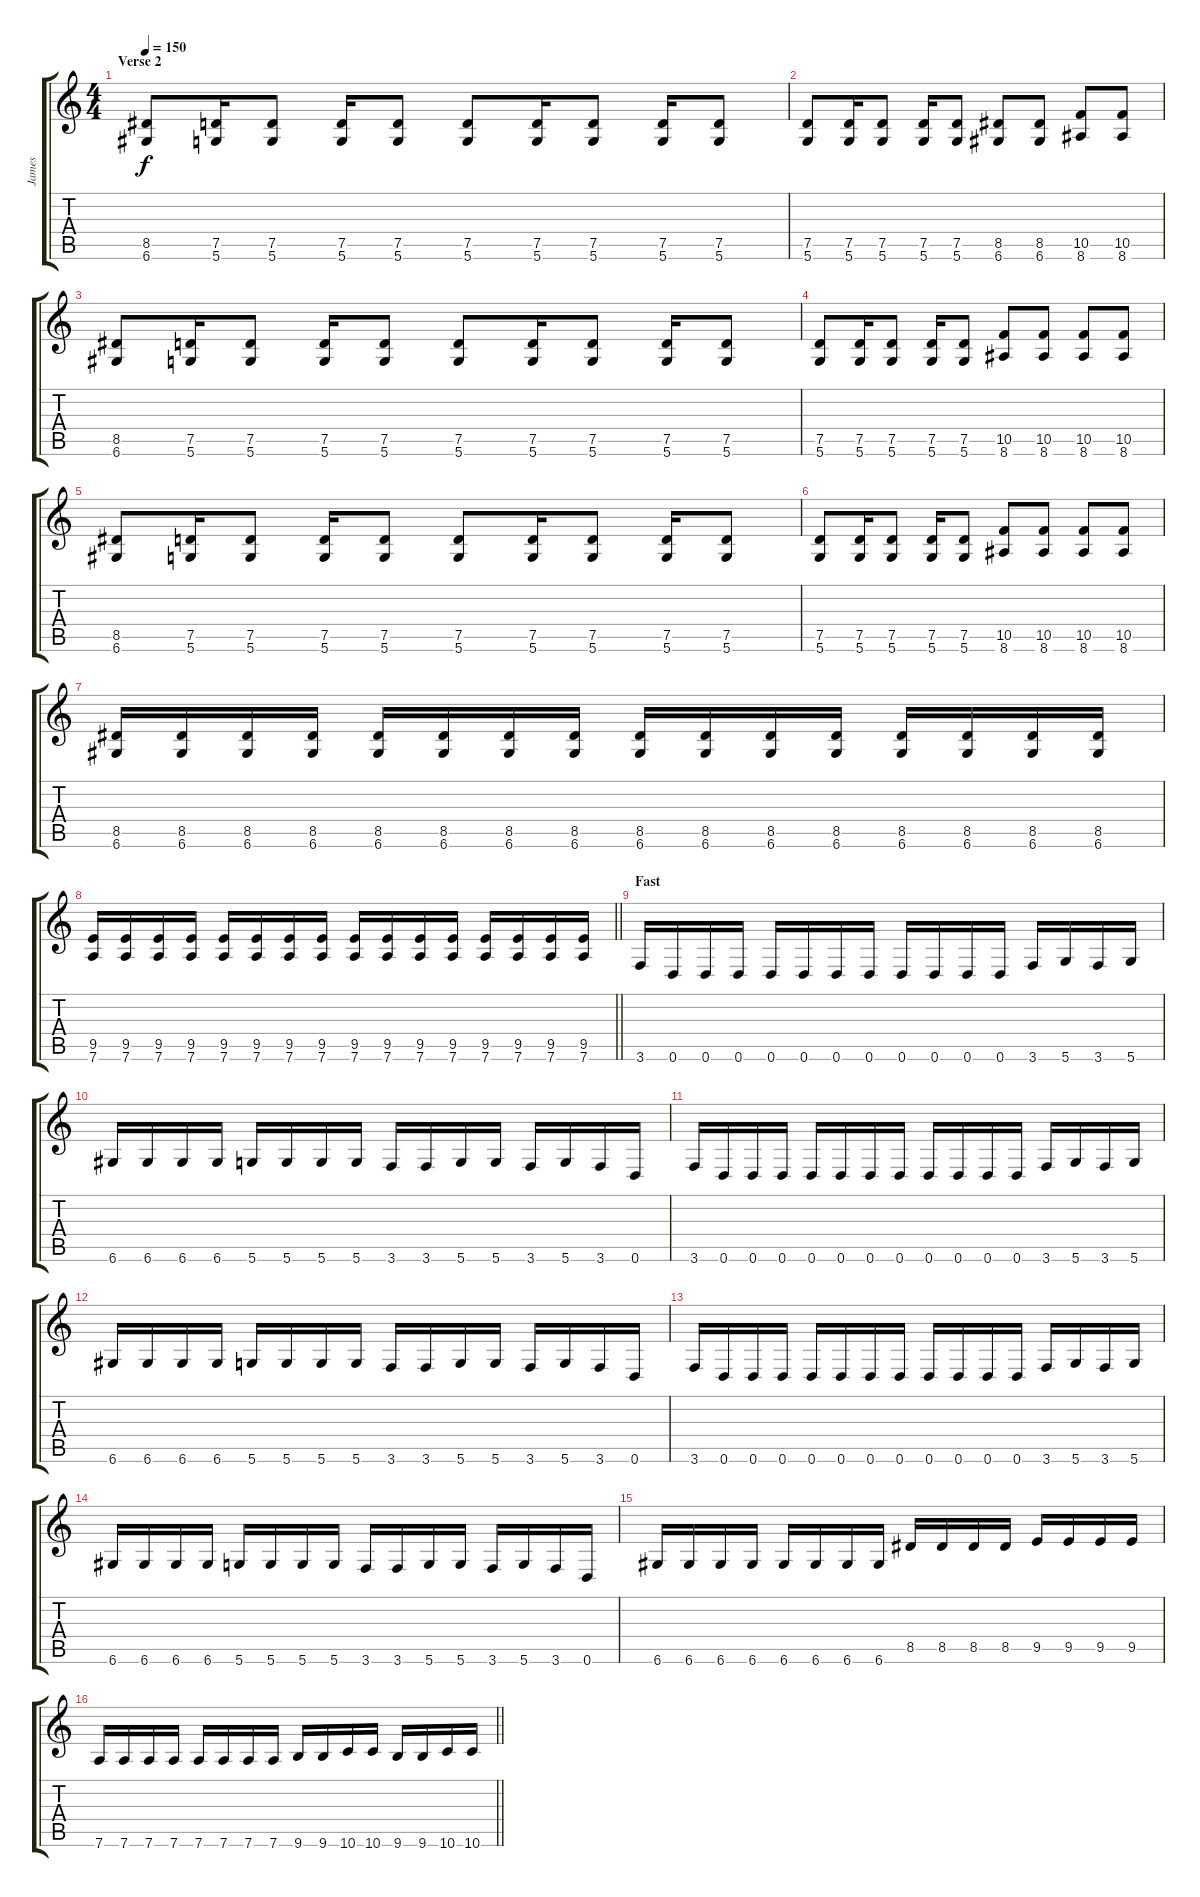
\track ("James" "James") {instrument distortionguitar}
\staff {score tabs}
\tuning (D4 A3 F3 C3 G2 D2) {hide}
\ts (4 4)
\section ("" "Verse 2")
\tempo 150
\clef g2
\ks c
(8.5 6.6).8{dy f} (7.5 5.6).16 (7.5 5.6).8 (7.5 5.6).16 (7.5 5.6).8 (7.5 5.6).8 (7.5 5.6).16 (7.5 5.6).8 (7.5 5.6).16 (7.5 5.6).8 |
(7.5 5.6).8 (7.5 5.6).16 (7.5 5.6).8 (7.5 5.6).16 (7.5 5.6).8 (8.5 6.6).8 (8.5 6.6).8 (10.5 8.6).8 (10.5 8.6).8 |
(8.5 6.6).8 (7.5 5.6).16 (7.5 5.6).8 (7.5 5.6).16 (7.5 5.6).8 (7.5 5.6).8 (7.5 5.6).16 (7.5 5.6).8 (7.5 5.6).16 (7.5 5.6).8 |
(7.5 5.6).8 (7.5 5.6).16 (7.5 5.6).8 (7.5 5.6).16 (7.5 5.6).8 (10.5 8.6).8 (10.5 8.6).8 (10.5 8.6).8 (10.5 8.6).8 |
(8.5 6.6).8 (7.5 5.6).16 (7.5 5.6).8 (7.5 5.6).16 (7.5 5.6).8 (7.5 5.6).8 (7.5 5.6).16 (7.5 5.6).8 (7.5 5.6).16 (7.5 5.6).8 |
(7.5 5.6).8 (7.5 5.6).16 (7.5 5.6).8 (7.5 5.6).16 (7.5 5.6).8 (10.5 8.6).8 (10.5 8.6).8 (10.5 8.6).8 (10.5 8.6).8 |
(8.5 6.6).16 (8.5 6.6).16 (8.5 6.6).16 (8.5 6.6).16 (8.5 6.6).16 (8.5 6.6).16 (8.5 6.6).16 (8.5 6.6).16 (8.5 6.6).16 (8.5 6.6).16 (8.5 6.6).16 (8.5 6.6).16 (8.5 6.6).16 (8.5 6.6).16 (8.5 6.6).16 (8.5 6.6).16 |
\barLineRight lightlight
(9.5 7.6).16 (9.5 7.6).16 (9.5 7.6).16 (9.5 7.6).16 (9.5 7.6).16 (9.5 7.6).16 (9.5 7.6).16 (9.5 7.6).16 (9.5 7.6).16 (9.5 7.6).16 (9.5 7.6).16 (9.5 7.6).16 (9.5 7.6).16 (9.5 7.6).16 (9.5 7.6).16 (9.5 7.6).16 |
\section ("" "Fast")
3.6.16 0.6.16 0.6.16 0.6.16 0.6.16 0.6.16 0.6.16 0.6.16 0.6.16 0.6.16 0.6.16 0.6.16 3.6.16 5.6.16 3.6.16 5.6.16 |
6.6.16 6.6.16 6.6.16 6.6.16 5.6.16 5.6.16 5.6.16 5.6.16 3.6.16 3.6.16 5.6.16 5.6.16 3.6.16 5.6.16 3.6.16 0.6.16 |
3.6.16 0.6.16 0.6.16 0.6.16 0.6.16 0.6.16 0.6.16 0.6.16 0.6.16 0.6.16 0.6.16 0.6.16 3.6.16 5.6.16 3.6.16 5.6.16 |
6.6.16 6.6.16 6.6.16 6.6.16 5.6.16 5.6.16 5.6.16 5.6.16 3.6.16 3.6.16 5.6.16 5.6.16 3.6.16 5.6.16 3.6.16 0.6.16 |
3.6.16 0.6.16 0.6.16 0.6.16 0.6.16 0.6.16 0.6.16 0.6.16 0.6.16 0.6.16 0.6.16 0.6.16 3.6.16 5.6.16 3.6.16 5.6.16 |
6.6.16 6.6.16 6.6.16 6.6.16 5.6.16 5.6.16 5.6.16 5.6.16 3.6.16 3.6.16 5.6.16 5.6.16 3.6.16 5.6.16 3.6.16 0.6.16 |
6.6.16 6.6.16 6.6.16 6.6.16 6.6.16 6.6.16 6.6.16 6.6.16 8.5.16 8.5.16 8.5.16 8.5.16 9.5.16 9.5.16 9.5.16 9.5.16 |
\barLineRight lightlight
7.6.16 7.6.16 7.6.16 7.6.16 7.6.16 7.6.16 7.6.16 7.6.16 9.6.16 9.6.16 10.6.16 10.6.16 9.6.16 9.6.16 10.6.16 10.6.16
